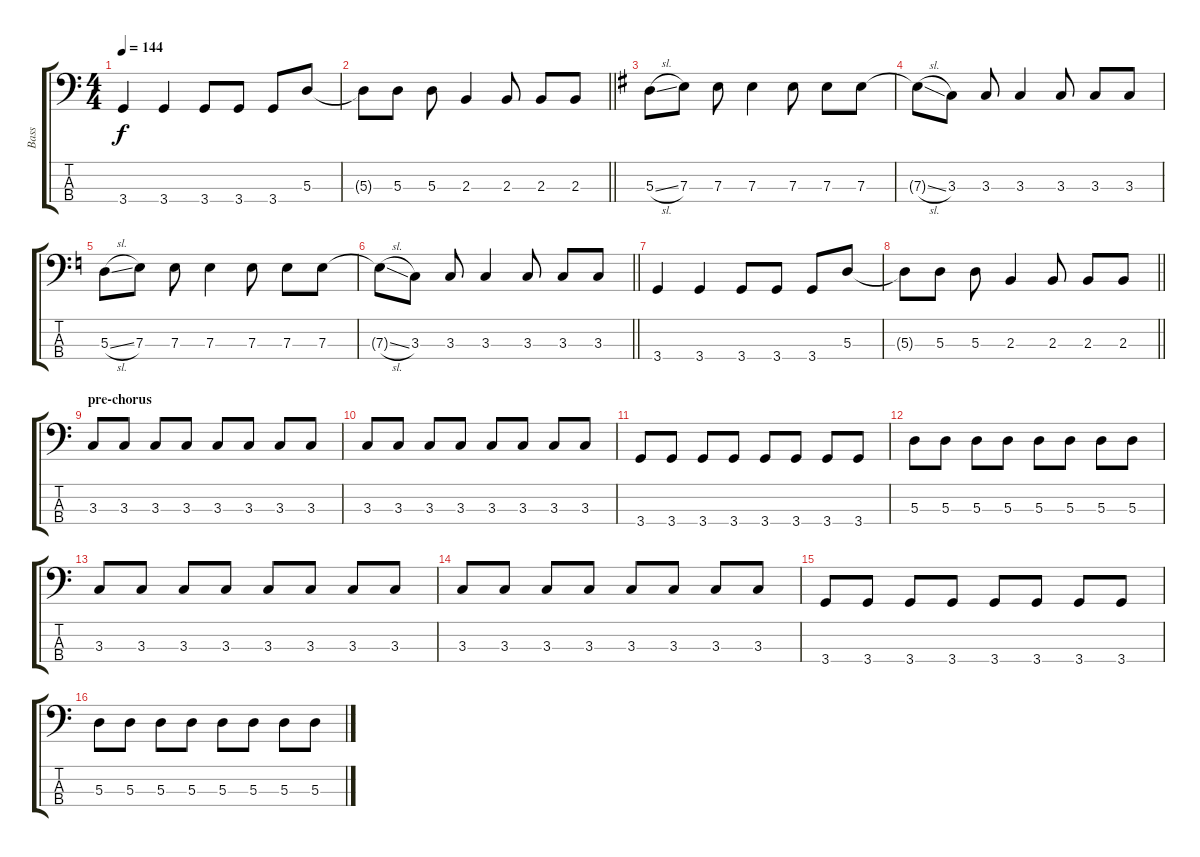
\track ("Bass" "Bass") {instrument electricbassfinger}
\staff {score tabs}
\tuning (G2 D2 A1 E1) {hide}
\ts (4 4)
\tempo 144
\clef f4
\ks c
3.4.4{dy f} 3.4.4 3.4.8 3.4.8 3.4.8 5.3.8 |
\barLineRight lightlight
5.3{t}.8 5.3.8 5.3.8 2.3.4 2.3.8 2.3.8 2.3.8 |
\ks g
5.3{sl}.8 7.3.8 7.3.8 7.3.4 7.3.8 7.3.8 7.3.8 |
7.3{sl t}.8 3.3.8 3.3.8 3.3.4 3.3.8 3.3.8 3.3.8 |
\ks c
5.3{sl}.8 7.3.8 7.3.8 7.3.4 7.3.8 7.3.8 7.3.8 |
\barLineRight lightlight
7.3{sl t}.8 3.3.8 3.3.8 3.3.4 3.3.8 3.3.8 3.3.8 |
3.4.4 3.4.4 3.4.8 3.4.8 3.4.8 5.3.8 |
\barLineRight lightlight
5.3{t}.8 5.3.8 5.3.8 2.3.4 2.3.8 2.3.8 2.3.8 |
\section ("" "pre-chorus")
3.3.8 3.3.8 3.3.8 3.3.8 3.3.8 3.3.8 3.3.8 3.3.8 |
3.3.8 3.3.8 3.3.8 3.3.8 3.3.8 3.3.8 3.3.8 3.3.8 |
3.4.8 3.4.8 3.4.8 3.4.8 3.4.8 3.4.8 3.4.8 3.4.8 |
5.3.8 5.3.8 5.3.8 5.3.8 5.3.8 5.3.8 5.3.8 5.3.8 |
3.3.8 3.3.8 3.3.8 3.3.8 3.3.8 3.3.8 3.3.8 3.3.8 |
3.3.8 3.3.8 3.3.8 3.3.8 3.3.8 3.3.8 3.3.8 3.3.8 |
3.4.8 3.4.8 3.4.8 3.4.8 3.4.8 3.4.8 3.4.8 3.4.8 |
5.3.8 5.3.8 5.3.8 5.3.8 5.3.8 5.3.8 5.3.8 5.3.8
